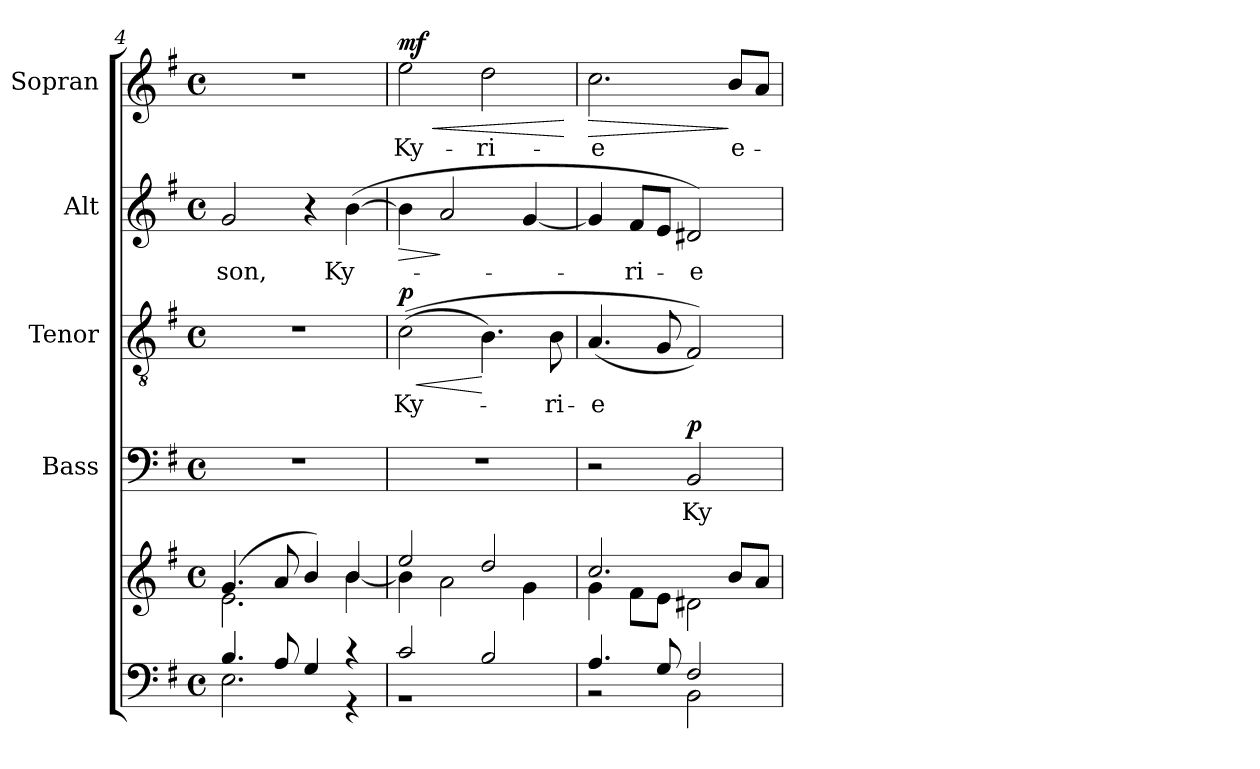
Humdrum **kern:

**kern	**kern	**kern	**text	**dynam	**kern	**text	**dynam	**kern	**text	**dynam	**kern	**text	**dynam
*part5	*part5	*part4	*part4	*part4	*part3	*part3	*part3	*part2	*part2	*part2	*part1	*part1	*part1
*staff6	*staff5	*staff4	*staff4	*staff4	*staff3	*staff3	*staff3	*staff2	*staff2	*staff2	*staff1	*staff1	*staff1
*	*	*I"Bass	*	*	*I"Tenor	*	*	*I"Alt	*	*	*I"Sopran	*	*
*	*	*I'B.	*	*	*I'T.	*	*	*I'A.	*	*	*I'S.	*	*
*clefF4	*clefG2	*clefF4	*	*	*clefGv2	*	*	*clefG2	*	*	*clefG2	*	*
*k[f#]	*k[f#]	*k[f#]	*	*	*k[f#]	*	*	*k[f#]	*	*	*k[f#]	*	*
*G:	*G:	*G:	*	*	*G:	*	*	*G:	*	*	*G:	*	*
*M4/4	*M4/4	*M4/4	*	*	*M4/4	*	*	*M4/4	*	*	*M4/4	*	*
*met(c)	*met(c)	*met(c)	*	*	*met(c)	*	*	*met(c)	*	*	*met(c)	*	*
=4	=4	=4	=4	=4	=4	=4	=4	=4	=4	=4	=4	=4	=4
*^	*^	*	*	*	*	*	*	*	*	*	*	*	*
!	!	!	!	!	!	!	!	!	!	!	!LO:LY:b	!	!	!	!
4.B/	2.E\	(4.g/	2.e\	1r	.	.	1r	.	.	2g/	-son,	.	1r	.	.
8A/	.	8a/	.	.	.	.	.	.	.	.	.	.	.	.	.
4G/	.	4b/)	.	.	.	.	.	.	.	4r	.	.	.	.	.
!	!	!	!	!	!	!	!	!	!	!	!LO:LY:b	!	!	!	!
4r	4r	4b/	[<4b\	.	.	.	.	.	.	(>[4b\	Ky-	.	.	.	.
=5	=5	=5	=5	=5	=5	=5	=5	=5	=5	=5	=5	=5	=5	=5	=5
!	!	!	!	!	!	!	!	!LO:LY:b	!LO:HP:b	!	!	!LO:HP:b	!	!LO:LY:b	!LO:HP:b
!	!	!	!	!	!	!	!	!	!LO:DY:n=1:a	!	!	!	!	!	!LO:DY:n=1:a
2c/	1rBB	2ee/	4b\]	1r	.	.	(>(>2c\	Ky-	< p	4b\]	.	>	2ee\	Ky-	< mf
.	.	.	2a\	.	.	.	.	.	.	2a/	.	]	.	.	.
!	!	!	!	!	!	!	!	!	!	!	!	!	!	!LO:LY:b	!
2B/	.	2dd/	.	.	.	.	4.B\)	.	[	.	.	.	2dd\	-ri-	.
.	.	.	4g\	.	.	.	.	.	.	[4g/	.	.	.	.	.
!	!	!	!	!	!	!	!	!LO:LY:b	!	!	!	!	!	!	!
.	.	.	.	.	.	.	8B\	-ri-	.	.	.	.	.	.	.
*v	*v	*	*	*	*	*	*	*	*	*	*	*	*	*	*
*	*v	*v	*	*	*	*	*	*	*	*	*	*	*	*
.	.	.	.	.	.	.	.	.	.	.	.	.	[
=6	=6	=6	=6	=6	=6	=6	=6	=6	=6	=6	=6	=6	=6
*^	*^	*	*	*	*	*	*	*	*	*	*	*	*
!	!	!	!	!	!	!	!	!LO:LY:b	!	!	!	!	!	!LO:LY:b	!LO:HP:b
4.A/	2rBB	2.cc/	4g\	2r	.	.	(<4.A/	-e	.	4g/]	.	.	2.cc\	-e	>
!	!	!	!	!	!	!	!	!	!	!	!LO:LY:b	!	!	!	!
.	.	.	8f#\L	.	.	.	.	.	.	8f#/L	-ri-	.	.	.	.
8G/	.	.	8e\J	.	.	.	8G/	.	.	8e/J	.	.	.	.	.
!	!	!	!	!	!LO:LY:b	!LO:DY:a	!	!	!	!	!LO:LY:b	!	!	!	!
2F#/	2BB\	.	2d#X\	2BB/	Ky-	p	2F#/))	.	.	2d#X/)	-e	.	.	.	.
!	!	!	!	!	!	!	!	!	!	!	!	!	!	!LO:LY:b	!
.	.	8b/L	.	.	.	.	.	.	.	.	.	.	8b/L	e-	]
.	.	8a/J	.	.	.	.	.	.	.	.	.	.	8a/J	.	.
*v	*v	*	*	*	*	*	*	*	*	*	*	*	*	*	*
*	*v	*v	*	*	*	*	*	*	*	*	*	*	*	*
=	=	=	=	=	=	=	=	=	=	=	=	=	=
*-	*-	*-	*-	*-	*-	*-	*-	*-	*-	*-	*-	*-	*-
